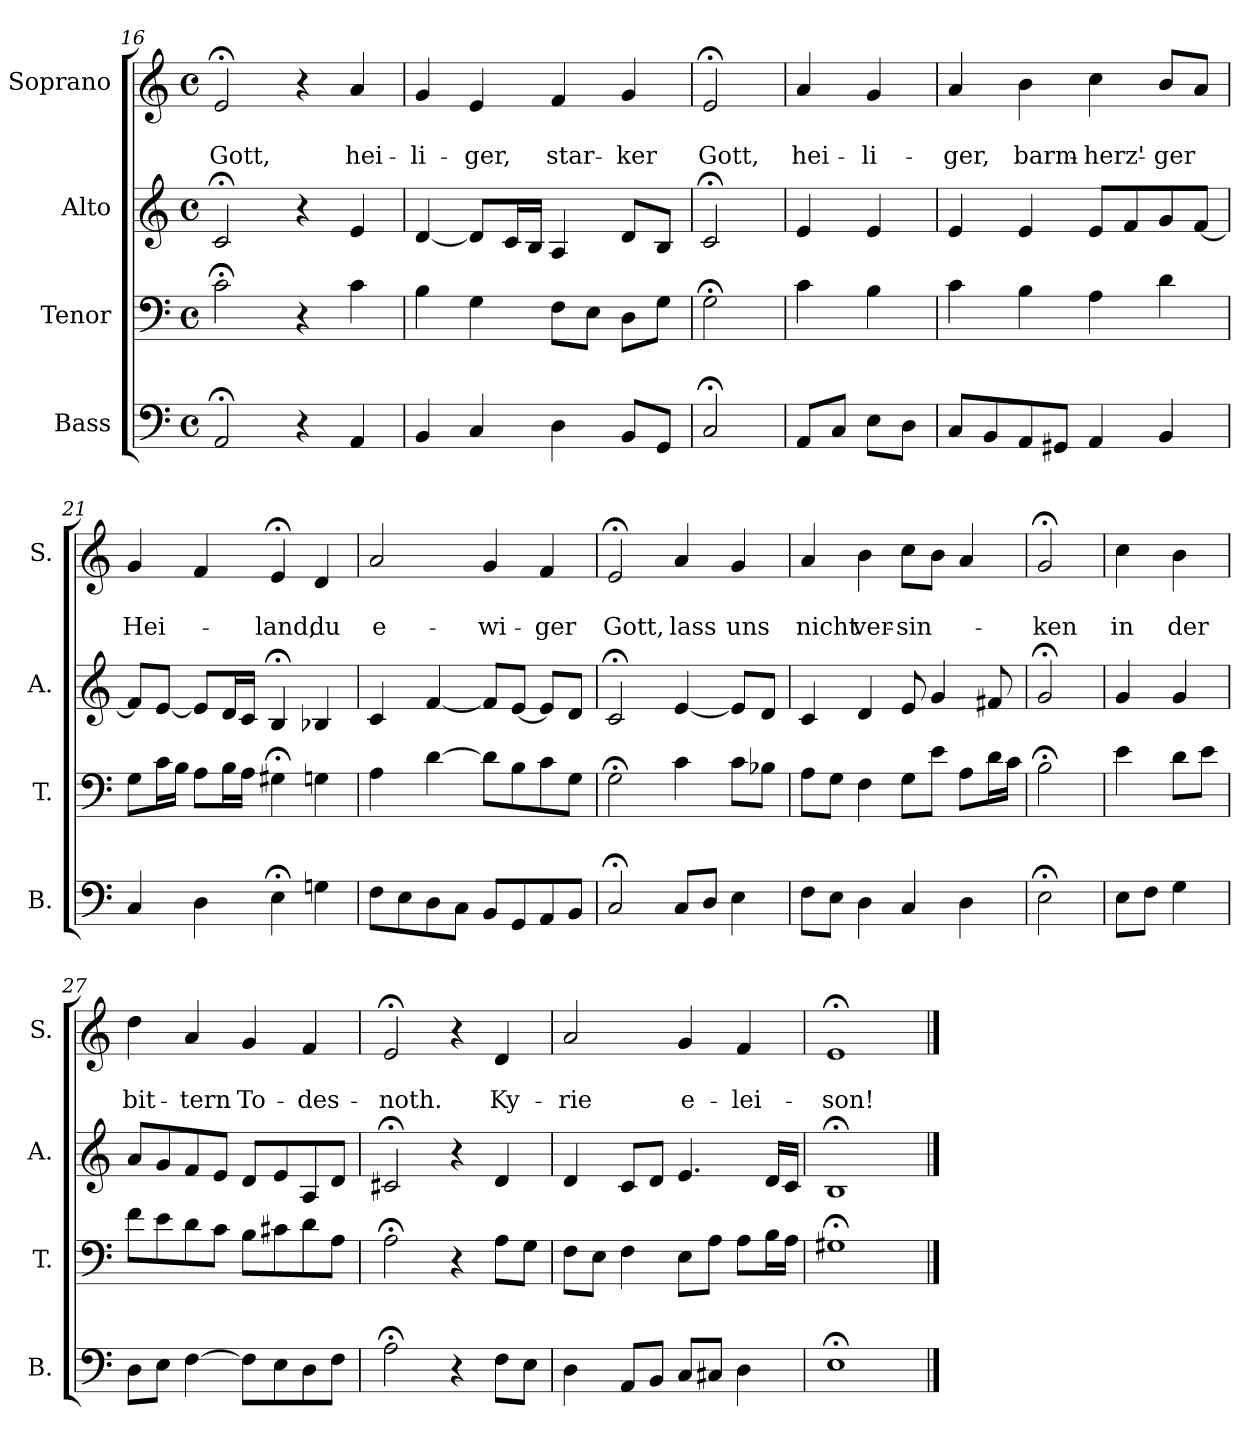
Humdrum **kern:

**kern	**kern	**kern	**kern	**text	**text
*part4	*part3	*part2	*part1	*part1	*part1
*staff4	*staff3	*staff2	*staff1	*staff1	*staff1
*I"Bass	*I"Tenor	*I"Alto	*I"Soprano	*	*
*I'B.	*I'T.	*I'A.	*I'S.	*	*
*clefF4	*clefF4	*clefG2	*clefG2	*	*
*k[]	*k[]	*k[]	*k[]	*	*
*M4/4	*M4/4	*M4/4	*M4/4	*	*
*met(c)	*met(c)	*met(c)	*met(c)	*	*
=16	=16	=16	=16	=16	=16
!	!	!	!	!	!LO:LY:b
2AA;</	2c;<\	2c;</	2e;</	.	Gott,
4r	4r	4r	4r	.	.
!	!	!	!	!	!LO:LY:b
4AA/	4c\	4e/	4a/	.	hei-
=17	=17	=17	=17	=17	=17
!	!	!	!	!	!LO:LY:b
4BB/	4B\	[4d/	4g/	.	-li-
!	!	!	!	!	!LO:LY:b
4C/	4G\	8d/L]	4e/	.	-ger,
.	.	16c/L	.	.	.
.	.	16B/JJ	.	.	.
!	!	!	!	!	!LO:LY:b
4D\	8F\L	4A/	4f/	.	star-
.	8E\J	.	.	.	.
!	!	!	!	!	!LO:LY:b
8BB/L	8D\L	8d/L	4g/	.	-ker
8GG/J	8G\J	8B/J	.	.	.
=18	=18	=18	=18	=18	=18
!	!	!	!	!	!LO:LY:b
2C;</	2G;<\	2c;</	2e;</	.	Gott,
!!LO:LB:g=z
=19	=19	=19	=19	=19	=19
!	!	!	!	!	!LO:LY:b
8AA/L	4c\	4e/	4a/	.	hei-
8C/J	.	.	.	.	.
!	!	!	!	!	!LO:LY:b
8E\L	4B\	4e/	4g/	.	-li-
8D\J	.	.	.	.	.
=20	=20	=20	=20	=20	=20
!	!	!	!	!	!LO:LY:b
8C/L	4c\	4e/	4a/	.	-ger,
8BB/	.	.	.	.	.
!	!	!	!	!	!LO:LY:b
8AA/	4B\	4e/	4b\	.	barm-
8GG#X/J	.	.	.	.	.
!	!	!	!	!	!LO:LY:b
4AA/	4A\	8e/L	4cc\	.	-herz'-
.	.	8f/	.	.	.
!	!	!	!	!	!LO:LY:b
4BB/	4d\	8g/	8b/L	.	-ger
.	.	[8f/J	8a/J	.	.
=21	=21	=21	=21	=21	=21
!	!	!	!	!	!LO:LY:b
4C/	8G\L	8f/L]	4g/	.	Hei-
.	16c\L	[8e/J	.	.	.
.	16B\JJ	.	.	.	.
4D\	8A\L	8e/L]	4f/	.	.
.	16B\L	16d/L	.	.	.
.	16A\JJ	16c/JJ	.	.	.
!	!	!	!	!	!LO:LY:b
4E;<\	4G#X;<\	4B;</	4e;</	.	-land,
!	!	!	!	!	!LO:LY:b
4Gn\	4Gn\	4B-X/	4d/	.	du
=22	=22	=22	=22	=22	=22
!	!	!	!	!	!LO:LY:b
8F\L	4A\	4c/	2a/	.	e-
8E\	.	.	.	.	.
8D\	[4d\	[4f/	.	.	.
8C\J	.	.	.	.	.
!	!	!	!	!	!LO:LY:b
8BB/L	8d\L]	8f/L]	4g/	.	-wi-
8GG/	8B\	[8e/J	.	.	.
!	!	!	!	!	!LO:LY:b
8AA/	8c\	8e/L]	4f/	.	-ger
8BB/J	8G\J	8d/J	.	.	.
=23	=23	=23	=23	=23	=23
!	!	!	!	!	!LO:LY:b
2C;</	2G;<\	2c;</	2e;</	.	Gott,
!	!	!	!	!	!LO:LY:b
8C/L	4c\	[4e/	4a/	.	lass
8D/J	.	.	.	.	.
!	!	!	!	!	!LO:LY:b
4E\	8c\L	8e/L]	4g/	.	uns
.	8B-X\J	8d/J	.	.	.
!!LO:LB:g=z
=24	=24	=24	=24	=24	=24
!	!	!	!	!	!LO:LY:b
8F\L	8A\L	4c/	4a/	.	nicht
8E\J	8G\J	.	.	.	.
!	!	!	!	!	!LO:LY:b
4D\	4F\	4d/	4b\	.	ver-
!	!	!	!	!	!LO:LY:b
4C/	8G\L	8e/	8cc\L	.	-sin-
.	8e\J	4g/	8b\J	.	.
4D\	8A\L	.	4a/	.	.
.	16d\L	8f#X/	.	.	.
.	16c\JJ	.	.	.	.
=25	=25	=25	=25	=25	=25
!	!	!	!	!	!LO:LY:b
2E;<\	2B;<\	2g;</	2g;</	.	-ken
!!LO:PB:g=z
=26	=26	=26	=26	=26	=26
!	!	!	!	!	!LO:LY:b
8E\L	4e\	4g/	4cc\	.	in
8F\J	.	.	.	.	.
!	!	!	!	!	!LO:LY:b
4G\	8d\L	4g/	4b\	.	der
.	8e\J	.	.	.	.
=27	=27	=27	=27	=27	=27
!	!	!	!	!	!LO:LY:b
8D\L	8f\L	8a/L	4dd\	.	bit-
8E\J	8e\	8g/	.	.	.
!	!	!	!	!	!LO:LY:b
[4F\	8d\	8f/	4a/	.	-tern
.	8c\J	8e/J	.	.	.
!	!	!	!	!	!LO:LY:b
8F\L]	8B\L	8d/L	4g/	.	To-
8E\	8c#X\	8e/	.	.	.
!	!	!	!	!	!LO:LY:b
8D\	8d\	8A/	4f/	.	-des-
8F\J	8A\J	8d/J	.	.	.
=28	=28	=28	=28	=28	=28
!	!	!	!	!	!LO:LY:b
2A;<\	2A;<\	2c#X;</	2e;</	.	-noth.
4r	4r	4r	4r	.	.
!	!	!	!	!	!LO:LY:b
8F\L	8A\L	4d/	4d/	.	Ky-
8E\J	8G\J	.	.	.	.
=29	=29	=29	=29	=29	=29
!	!	!	!	!	!LO:LY:b
4D\	8F\L	4d/	2a/	.	-rie
.	8E\J	.	.	.	.
8AA/L	4F\	8c/L	.	.	.
8BB/J	.	8d/J	.	.	.
!	!	!	!	!	!LO:LY:b
8C/L	8E\L	4.e/	4g/	.	e-
8C#X/J	8A\J	.	.	.	.
!	!	!	!	!	!LO:LY:b
4D\	8A\L	.	4f/	.	-lei-
.	16B\L	16d/LL	.	.	.
.	16A\JJ	16c/JJ	.	.	.
=30	=30	=30	=30	=30	=30
!	!	!	!	!	!LO:LY:b
1E;<	1G#X;<	1B;<	1e;<	.	-son!
==	==	==	==	==	==
*-	*-	*-	*-	*-	*-
